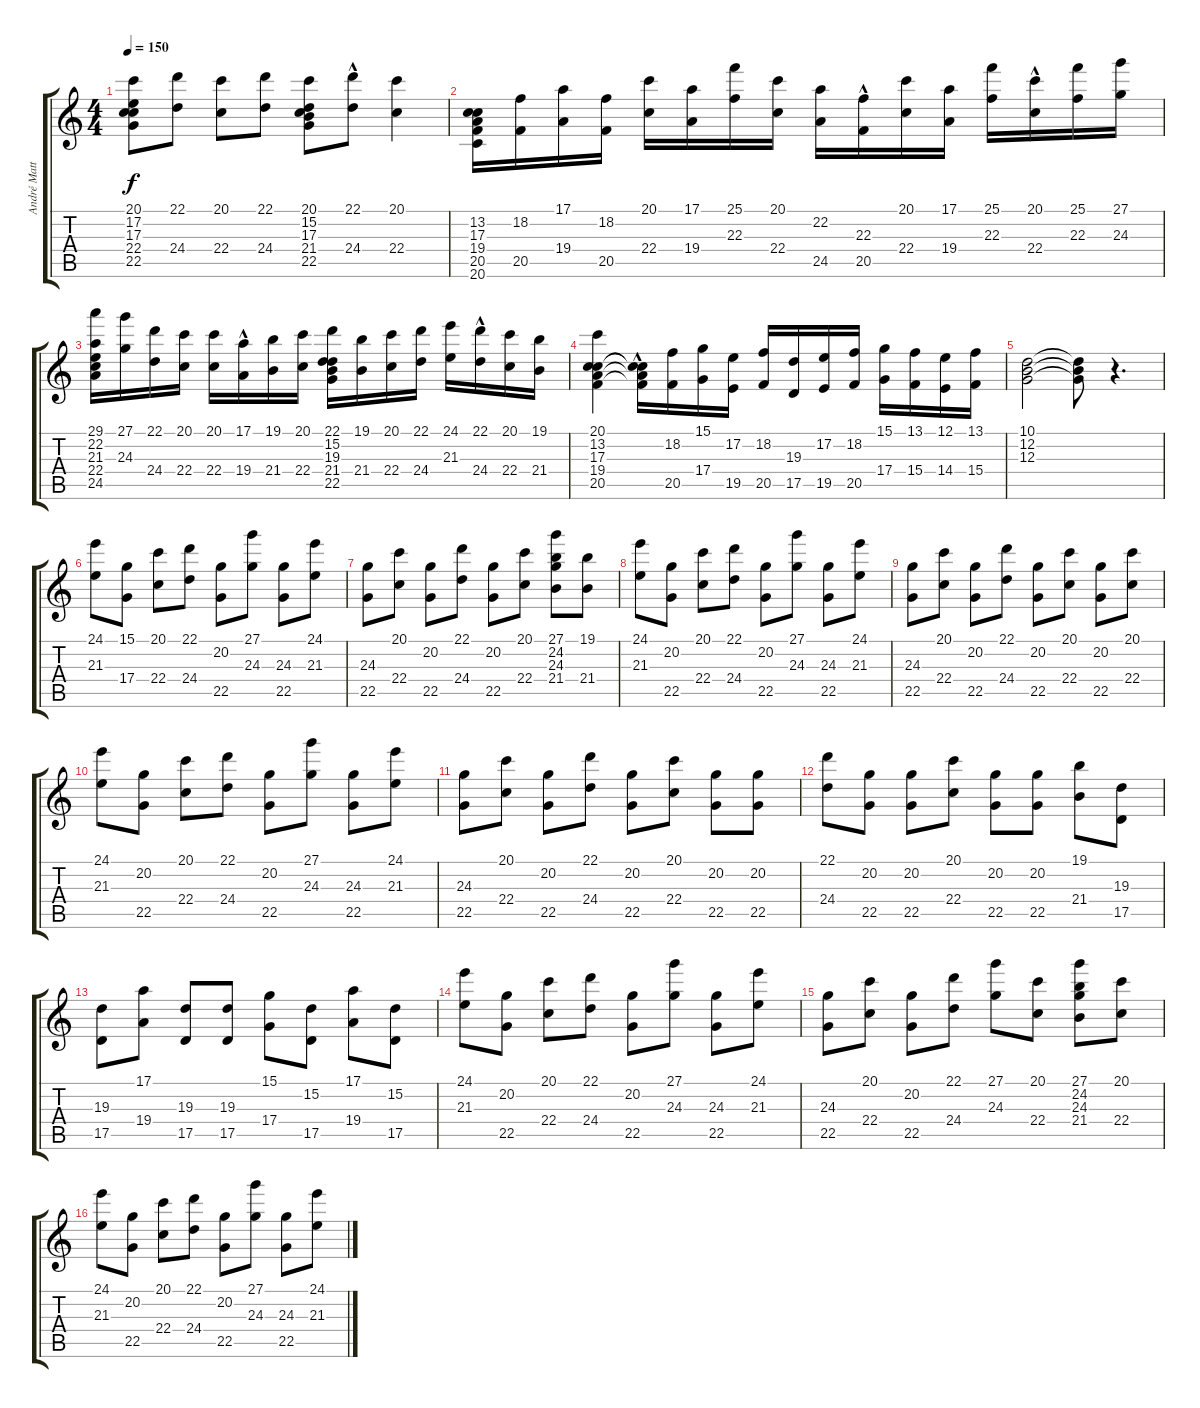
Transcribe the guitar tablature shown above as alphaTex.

\track ("André Mattos (Keyboards)" "André Matt") {instrument stringensemble1}
\staff {score tabs}
\tuning (E4 B3 G3 D3 A2 E2) {hide}
\ts (4 4)
\tempo 150
\clef g2
\ks c
(20.1 17.2 17.3 22.4 22.5).8{dy f} (22.1 24.4).8 (20.1 22.4).8 (22.1 24.4).8 (20.1 15.2 17.3 21.4 22.5).8 (22.1 24.4{hac}).8 (20.1 22.4).4 |
(13.2 17.3 19.4 20.5 20.6).16 (18.2 20.5).16 (17.1 19.4).16 (18.2 20.5).16 (20.1 22.4).16 (17.1 19.4).16 (25.1 22.3).16 (20.1 22.4).16 (22.2 24.5).16 (22.3 20.5{hac}).16 (20.1 22.4).16 (17.1 19.4).16 (25.1 22.3).16 (20.1 22.4{hac}).16 (25.1 22.3).16 (27.1 24.3).16 |
(29.1 22.2 21.3 22.4 24.5).16 (27.1 24.3).16 (22.1 24.4).16 (20.1 22.4).16 (20.1 22.4).16 (17.1 19.4{hac}).16 (19.1 21.4).16 (20.1 22.4).16 (22.1 15.2 19.3 21.4 22.5).16 (19.1 21.4).16 (20.1 22.4).16 (22.1 24.4).16 (24.1 21.3).16 (22.1 24.4{hac}).16 (20.1 22.4).16 (19.1 21.4).16 |
(20.1 13.2 17.3 19.4 20.5).4 (13.2{hac t} 17.3{hac t} 19.4{hac t} 20.5{t}).16 (18.2 20.5).16 (15.1 17.4).16 (17.2 19.5).16 (18.2 20.5).16 (19.3 17.5).16 (17.2 19.5).16 (18.2 20.5).16 (15.1 17.4).16 (13.1 15.4).16 (12.1 14.4).16 (13.1 15.4).16 |
(10.1 12.2 12.3).2 (10.1{t} 12.2{t} 12.3{t}).8 r.4{d} |
(24.1 21.3).8 (15.1 17.4).8 (20.1 22.4).8 (22.1 24.4).8 (20.2 22.5).8 (27.1 24.3).8 (24.3 22.5).8 (24.1 21.3).8 |
(24.3 22.5).8 (20.1 22.4).8 (20.2 22.5).8 (22.1 24.4).8 (20.2 22.5).8 (20.1 22.4).8 (27.1 24.2 24.3 21.4).8 (19.1 21.4).8 |
(24.1 21.3).8 (20.2 22.5).8 (20.1 22.4).8 (22.1 24.4).8 (20.2 22.5).8 (27.1 24.3).8 (24.3 22.5).8 (24.1 21.3).8 |
(24.3 22.5).8 (20.1 22.4).8 (20.2 22.5).8 (22.1 24.4).8 (20.2 22.5).8 (20.1 22.4).8 (20.2 22.5).8 (20.1 22.4).8 |
(24.1 21.3).8 (20.2 22.5).8 (20.1 22.4).8 (22.1 24.4).8 (20.2 22.5).8 (27.1 24.3).8 (24.3 22.5).8 (24.1 21.3).8 |
(24.3 22.5).8 (20.1 22.4).8 (20.2 22.5).8 (22.1 24.4).8 (20.2 22.5).8 (20.1 22.4).8 (20.2 22.5).8 (20.2 22.5).8 |
(22.1 24.4).8 (20.2 22.5).8 (20.2 22.5).8 (20.1 22.4).8 (20.2 22.5).8 (20.2 22.5).8 (19.1 21.4).8 (19.3 17.5).8 |
(19.3 17.5).8 (17.1 19.4).8 (19.3 17.5).8 (19.3 17.5).8 (15.1 17.4).8 (15.2 17.5).8 (17.1 19.4).8 (15.2 17.5).8 |
(24.1 21.3).8 (20.2 22.5).8 (20.1 22.4).8 (22.1 24.4).8 (20.2 22.5).8 (27.1 24.3).8 (24.3 22.5).8 (24.1 21.3).8 |
(24.3 22.5).8 (20.1 22.4).8 (20.2 22.5).8 (22.1 24.4).8 (27.1 24.3).8 (20.1 22.4).8 (27.1 24.2 24.3 21.4).8 (20.1 22.4).8 |
(24.1 21.3).8 (20.2 22.5).8 (20.1 22.4).8 (22.1 24.4).8 (20.2 22.5).8 (27.1 24.3).8 (24.3 22.5).8 (24.1 21.3).8
